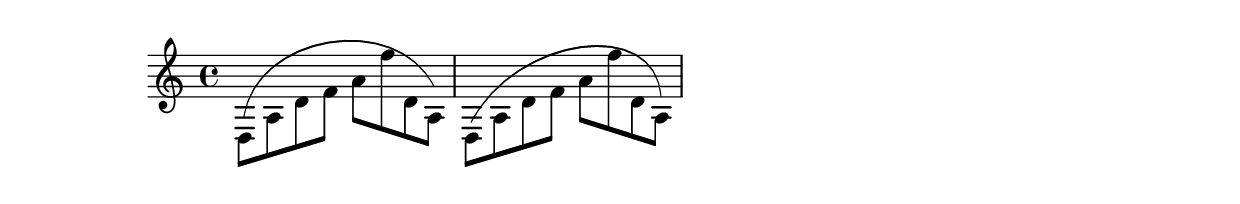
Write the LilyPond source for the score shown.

%% DO NOT EDIT this file manually; it is automatically
%% generated from LSR http://lsr.dsi.unimi.it
%% Make any changes in LSR itself, or in Documentation/snippets/new/ ,
%% and then run scripts/auxiliar/makelsr.py
%%
%% This file is in the public domain.
\version "2.17.6"

\header {
  lsrtags = "expressive-marks, tweaks-and-overrides"

  texidoc = "
Slurs can be made asymmetric to match an asymmetric pattern of notes
better.

"
  doctitle = "Asymmetric slurs"
} % begin verbatim


slurNotes = { d,8( a' d f a f' d, a) }

\relative c' {
  \stemDown
  \slurUp
  \slurNotes
  \once \override Slur.eccentricity = #3.0
  \slurNotes
}
